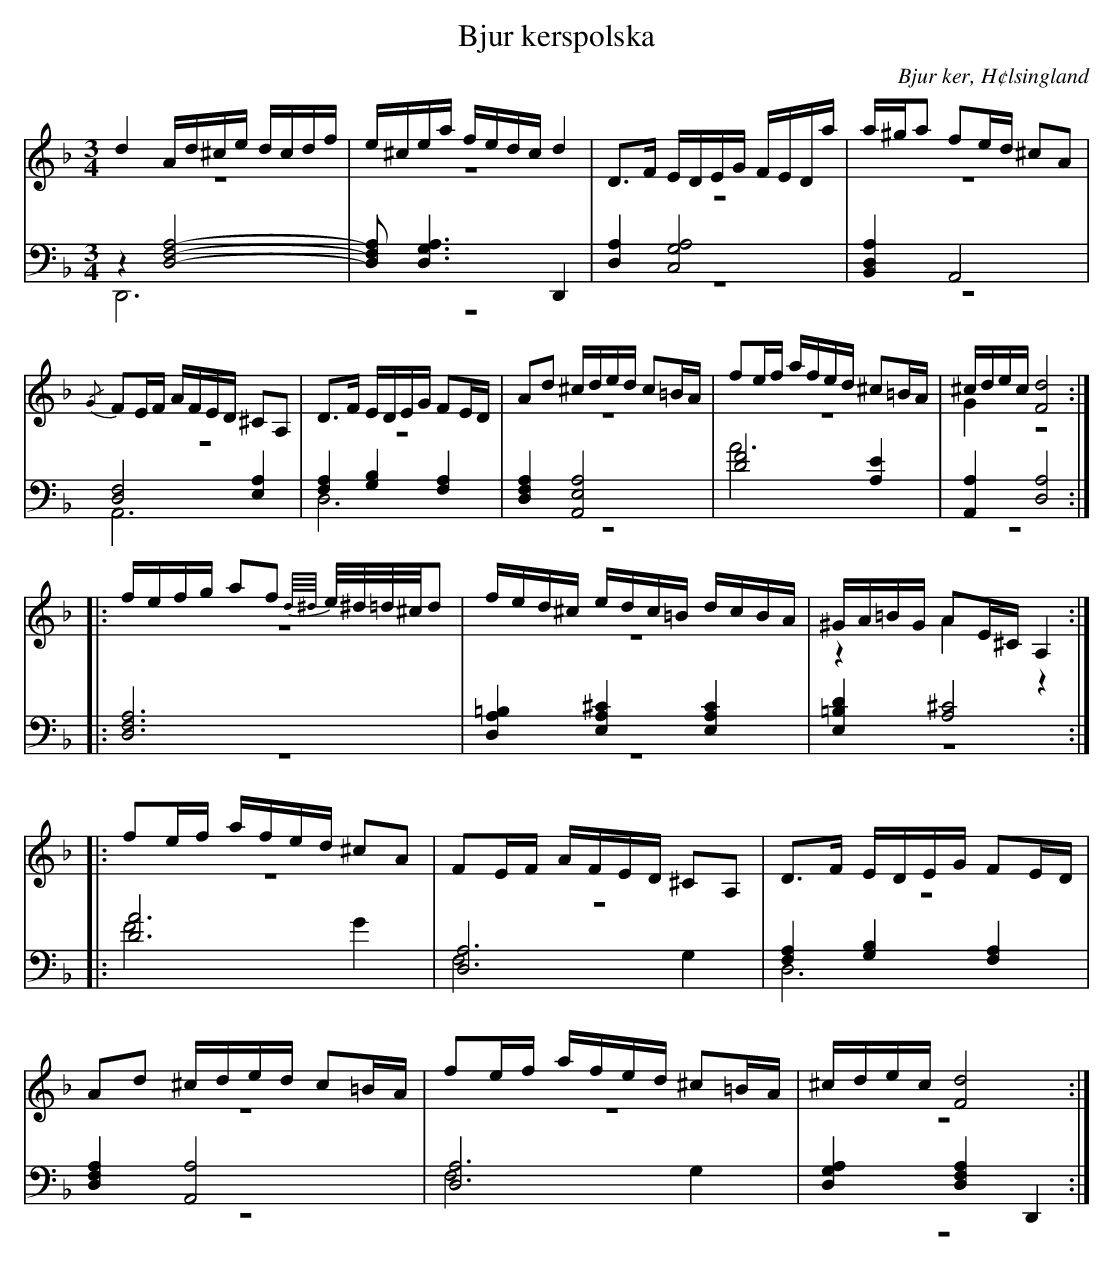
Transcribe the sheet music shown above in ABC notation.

X:1
T: Bjur kerspolska
O: Bjur ker, H¢lsingland
M: 3/4
L: 1/16
K: Dm
V:1
V:2 merge
V:3
V:4 merge
V:1
d4 Ad^ce dcdf |e^cea fedc d4|D2>F2 EDEG FEDa|a^ga2 f2ed ^c2A2|
{/G}F2EF AFED ^C2A,2|D2>F2 EDEG F2ED|A2d2 ^cded c2=BA|f2ef afed ^c2=BA|^cdec [F8d8]:|
|:fefg a2f2 {d//^d//}e/^d/=d/^c/d2 |fed^c edc=B dcBA|^GA=BG A2E^C A,4:|
|:f2ef afed ^c2A2|F2EF AFED ^C2A,2|D2>F2 EDEG F2ED|
A2d2 ^cded c2=BA|f2ef afed ^c2=BA|^cdec [F8d8]:|
V:2
z12|z12|z12|z12|
z12|z12|z12|z12|G4 z8:|
|:z12|z12|z4 A4 z4:|
|:z12|z12|z12|
z12|z12|z12:|
V:3 clef=bass
z4 [D,8F,8 A,8]-|[D,2F,2 A,2] [D,6G,6A,6] D,,4|[D,4A,4] [C,8G,8A,8]|[B,,4D,4A,4] A,,8|
[D,8F,8] [E,4A,4]|[F,4A,4] [G,4B,4] [F,4A,4]|[D,4F,4A,4] [A,,8E,8A,8]|[D8F8] [A,4E4]|[A,,4A,4] [D,8A,8]:|
|:[D,12F,12A,12]|[D,4A,4=B,4] [E,4A,4^C4] [E,4A,4C4]|[E,4=B,4D4] [A,8^C8]:|
|:[D12A12]|[D,12A,12]|[F,4A,4] [G,4B,4] [F,4A,4]|
[D,4F,4A,4] [A,,8A,8]|[D,12A,12]|[D,4G,4A,4] [D,4F,4A,4] D,,4:|
V:4 clef=bass
D,,12|z12|z12|z12|
A,,12|D,12|z12|A12|z12:|
|:z12|z12|z12:|
|:F8 G4|F,8 G,4|D,12|
z12|F,8 G,4|z12:|
